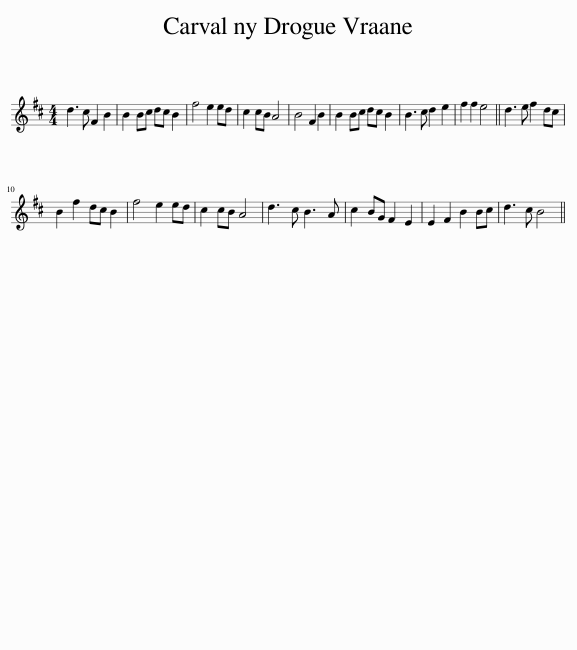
X:1
L:1/8
M:4/4
I:linebreak $
K:Bmin
V:1 treble
V:1
 d3 c F2 B2 | B2 Bc dc B2 | f4 e2 ed | c2 cB A4 | B4 F2 B2 | %5
 B2 Bc dc B2 | B3 c d2 e2 | f2 f2 e4 || d3 e f2 dc |$ B2 f2 dc B2 | %10
 f4 e2 ed | c2 cB A4 | d3 c B3 A | c2 BG F2 E2 | E2 F2 B2 Bc | %15
 d3 c B4 || %16
